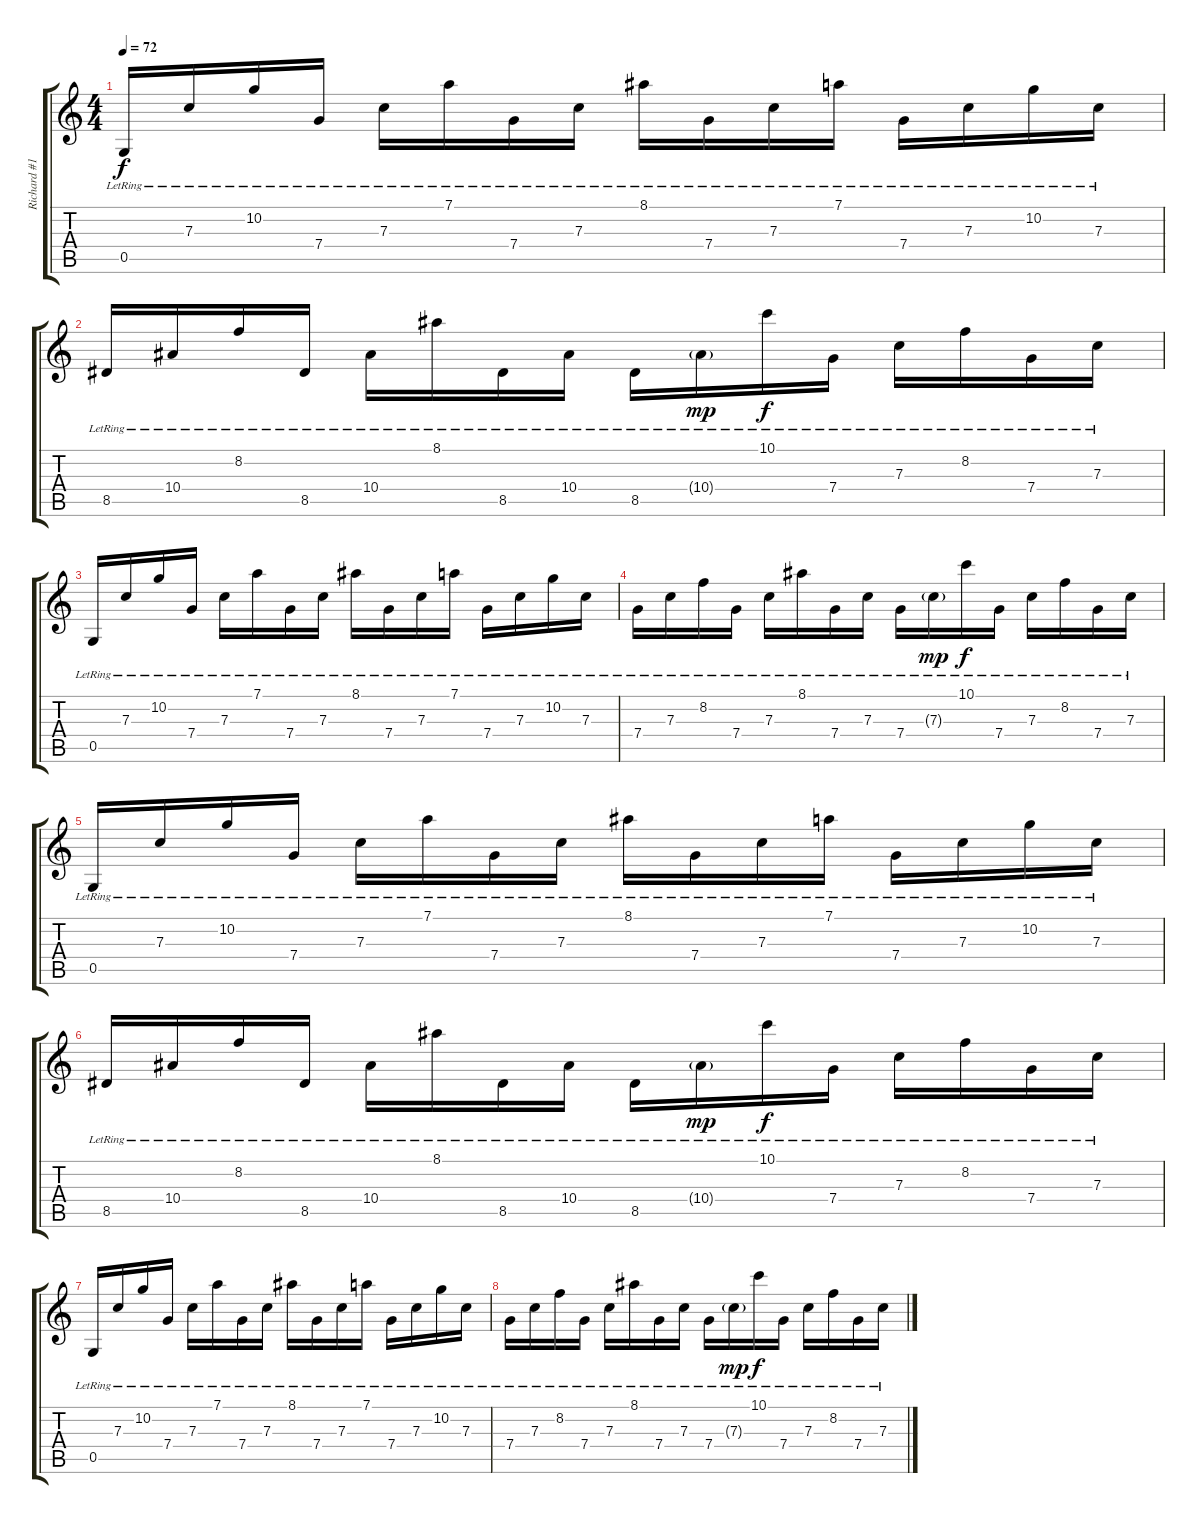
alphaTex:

\track ("Richard #1" "Richard #1") {instrument electricguitarjazz}
\staff {score tabs}
\tuning (D4 A3 F3 C3 G2 C2) {hide}
\ts (4 4)
\tempo 72
\clef g2
\ks c
0.5{lr}.16{dy f} 7.3{lr}.16 10.2{lr}.16 7.4{lr}.16 7.3{lr}.16 7.1{lr}.16 7.4{lr}.16 7.3{lr}.16 8.1{lr}.16 7.4{lr}.16 7.3{lr}.16 7.1{lr}.16 7.4{lr}.16 7.3{lr}.16 10.2{lr}.16 7.3{lr}.16 |
8.5{lr}.16 10.4{lr}.16 8.2{lr}.16 8.5{lr}.16 10.4{lr}.16 8.1{lr}.16 8.5{lr}.16 10.4{lr}.16 8.5{lr}.16 10.4{g lr}.16{dy mp} 10.1{lr}.16{dy f} 7.4{lr}.16 7.3{lr}.16 8.2{lr}.16 7.4{lr}.16 7.3{lr}.16 |
0.5{lr}.16 7.3{lr}.16 10.2{lr}.16 7.4{lr}.16 7.3{lr}.16 7.1{lr}.16 7.4{lr}.16 7.3{lr}.16 8.1{lr}.16 7.4{lr}.16 7.3{lr}.16 7.1{lr}.16 7.4{lr}.16 7.3{lr}.16 10.2{lr}.16 7.3{lr}.16 |
7.4{lr}.16 7.3{lr}.16 8.2{lr}.16 7.4{lr}.16 7.3{lr}.16 8.1{lr}.16 7.4{lr}.16 7.3{lr}.16 7.4{lr}.16 7.3{g lr}.16{dy mp} 10.1{lr}.16{dy f} 7.4{lr}.16 7.3{lr}.16 8.2{lr}.16 7.4{lr}.16 7.3{lr}.16 |
0.5{lr}.16 7.3{lr}.16 10.2{lr}.16 7.4{lr}.16 7.3{lr}.16 7.1{lr}.16 7.4{lr}.16 7.3{lr}.16 8.1{lr}.16 7.4{lr}.16 7.3{lr}.16 7.1{lr}.16 7.4{lr}.16 7.3{lr}.16 10.2{lr}.16 7.3{lr}.16 |
8.5{lr}.16 10.4{lr}.16 8.2{lr}.16 8.5{lr}.16 10.4{lr}.16 8.1{lr}.16 8.5{lr}.16 10.4{lr}.16 8.5{lr}.16 10.4{g lr}.16{dy mp} 10.1{lr}.16{dy f} 7.4{lr}.16 7.3{lr}.16 8.2{lr}.16 7.4{lr}.16 7.3{lr}.16 |
0.5{lr}.16 7.3{lr}.16 10.2{lr}.16 7.4{lr}.16 7.3{lr}.16 7.1{lr}.16 7.4{lr}.16 7.3{lr}.16 8.1{lr}.16 7.4{lr}.16 7.3{lr}.16 7.1{lr}.16 7.4{lr}.16 7.3{lr}.16 10.2{lr}.16 7.3{lr}.16 |
7.4{lr}.16 7.3{lr}.16 8.2{lr}.16 7.4{lr}.16 7.3{lr}.16 8.1{lr}.16 7.4{lr}.16 7.3{lr}.16 7.4{lr}.16 7.3{g lr}.16{dy mp} 10.1{lr}.16{dy f} 7.4{lr}.16 7.3{lr}.16 8.2{lr}.16 7.4{lr}.16 7.3{lr}.16
